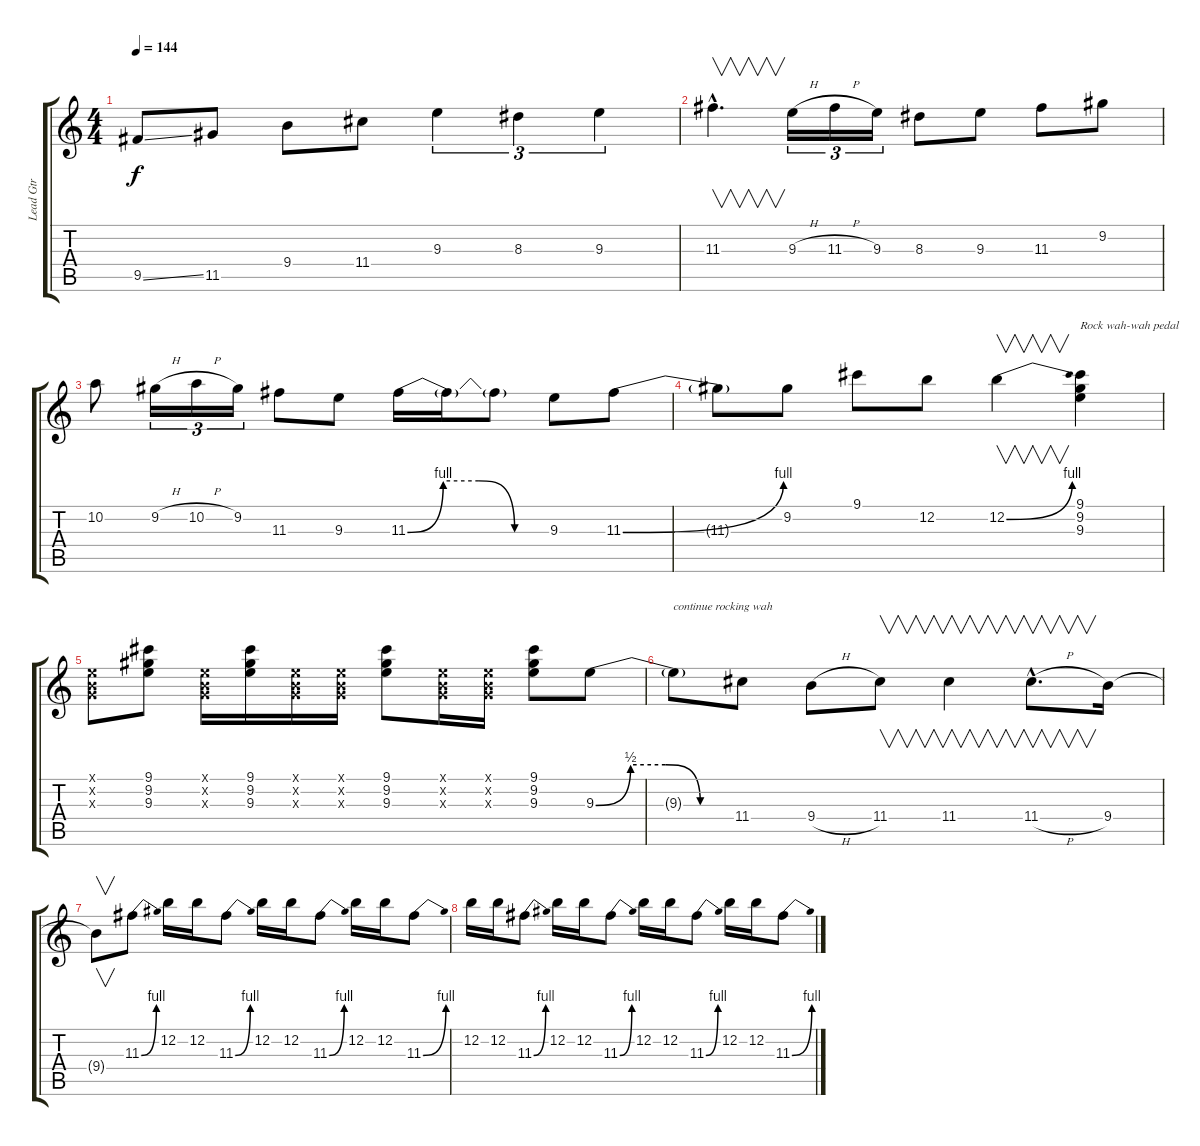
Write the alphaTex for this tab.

\track ("Lead Gtr" "Lead Gtr") {instrument overdrivenguitar}
\staff {score tabs}
\tuning (E4 B3 G3 D3 A2 E2) {hide}
\ts (4 4)
\tempo 144
\clef g2
\ks c
9.5{ss}.8{dy f} 11.5.8 9.4.8 11.4.8 9.3.4{tu (3 2)} 8.3.4{tu (3 2)} 9.3.4{tu (3 2)} |
11.3{hac}.4{v d} 9.3{h}.16{tu (3 2)} 11.3{h}.16{tu (3 2)} 9.3.16{tu (3 2)} 8.3.8 9.3.8 11.3.8 9.2.8 |
10.2.8 9.2{h}.16{tu (3 2)} 10.2{h}.16{tu (3 2)} 9.2.16{tu (3 2)} 11.3.8 9.3.8 11.3{be (custom 0 0 15 4 30 4 45 0 60 0)}.16 11.3{t}.16 11.3{t}.8 9.3.8 11.3{be (bend 0 0 60 4)}.8 |
11.3{t}.8 9.2.8 9.1.8 12.2.8 12.2{be (bend 0 0 60 4)}.4{v} (9.1 9.2 9.3).4{txt "Rock wah-wah pedal"} |
(0.1{x} 0.2{x} 0.3{x}).8 (9.1 9.2 9.3).8 (0.1{x} 0.2{x} 0.3{x}).16 (9.1 9.2 9.3).16 (0.1{x} 0.2{x} 0.3{x}).16 (0.1{x} 0.2{x} 0.3{x}).16 (9.1 9.2 9.3).8 (0.1{x} 0.2{x} 0.3{x}).16 (0.1{x} 0.2{x} 0.3{x}).16 (9.1 9.2 9.3).8 9.3{be (custom 0 0 15 2 30 2 45 0 60 0)}.8 |
9.3{t}.8{txt "continue rocking wah"} 11.4.8 9.4{h}.8 11.4.8{v} 11.4.4{v} 11.4{h hac}.8{v d} 9.4.16 |
9.4{t}.8{v} 11.3{be (bend 0 0 60 4)}.8 12.2.16 12.2.16 11.3{be (bend 0 0 60 4)}.8 12.2.16 12.2.16 11.3{be (bend 0 0 60 4)}.8 12.2.16 12.2.16 11.3{be (bend 0 0 60 4)}.8 |
12.2.16 12.2.16 11.3{be (bend 0 0 60 4)}.8 12.2.16 12.2.16 11.3{be (bend 0 0 60 4)}.8 12.2.16 12.2.16 11.3{be (bend 0 0 60 4)}.8 12.2.16 12.2.16 11.3{be (bend 0 0 60 4)}.8
